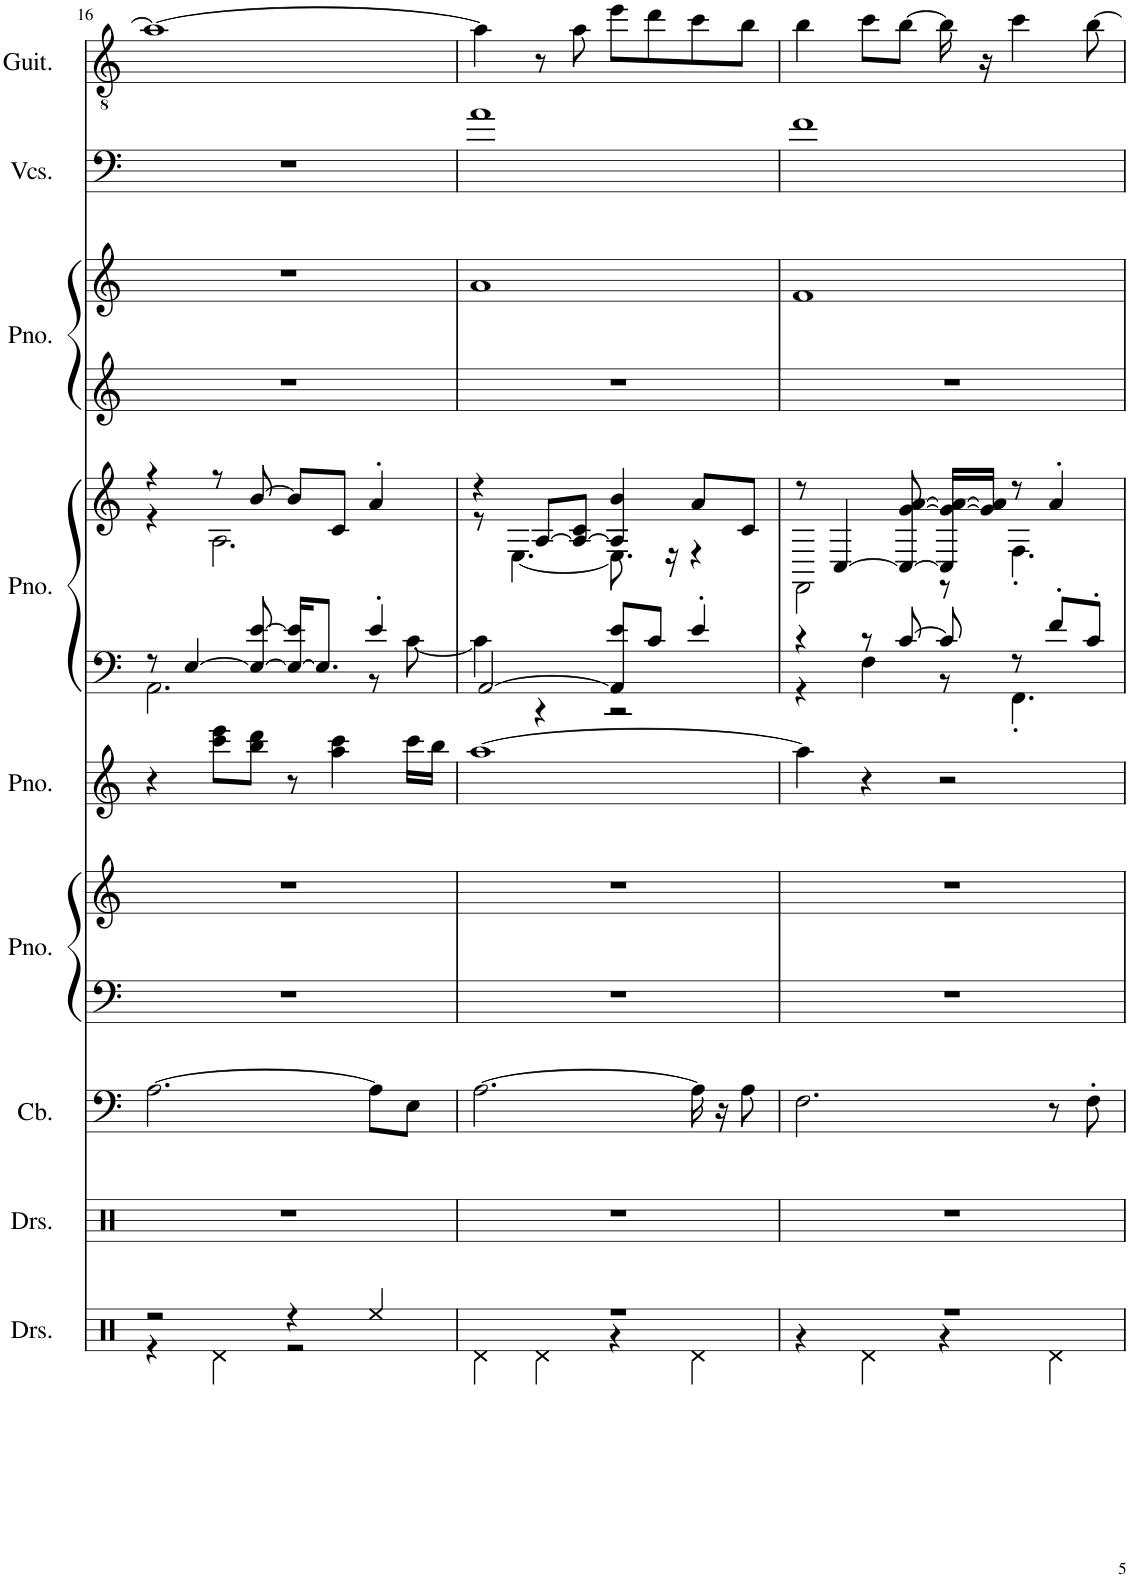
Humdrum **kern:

**kern	**kern	**kern	**kern	**kern	**kern	**kern	**kern	**kern	**kern	**kern	**kern
*part9	*part8	*part7	*part6	*part6	*part5	*part4	*part4	*part3	*part3	*part2	*part1
*staff12	*staff11	*staff10	*staff9	*staff8	*staff7	*staff6	*staff5	*staff4	*staff3	*staff2	*staff1
*I"Drumset	*I"Drumset	*I"Contrabass	*I"Piano	*	*I"Piano	*I"Piano	*	*I"Piano	*	*I"Violoncellos	*I"Classical Guitar
*I'Drs.	*I'Drs.	*I'Cb.	*I'Pno.	*	*I'Pno.	*I'Pno.	*	*I'Pno.	*	*I'Vcs.	*I'Guit.
!!LO:PB:g=z
*clefX	*clefX	*clefF4	*clefF4	*clefG2	*clefG2	*clefF4	*clefG2	*clefG2	*clefG2	*clefF4	*clefGv2
*	*	*Trd7c12	*	*	*	*	*	*	*	*	*
*k[]	*k[]	*k[]	*k[]	*k[]	*k[]	*k[]	*k[]	*k[]	*k[]	*k[]	*k[]
*M4/4	*M4/4	*M4/4	*M4/4	*M4/4	*M4/4	*M4/4	*M4/4	*M4/4	*M4/4	*M4/4	*M4/4
=16	=16	=16	=16	=16	=16	=16	=16	=16	=16	=16	=16
*^	*	*	*	*	*	*^	*^	*	*	*	*
2r	4r	1r	[2.A\	1r	1r	4r	8r	2.AA\	4r	4r	1r	1r	1r	1a_
.	.	.	.	.	.	.	[4E/	.	.	.	.	.	.	.
.	4Rd\	.	.	.	.	8ccc\ 8eee\L	.	.	8r	2.A\	.	.	.	.
.	.	.	.	.	.	8bb\ 8ddd\J	8E/_ [8e/	.	[8b/	.	.	.	.	.
4r	2r	.	.	.	.	8r	16E/_ 16e/]KL	.	8b/L]	.	.	.	.	.
.	.	.	.	.	.	.	8.E/J]	.	.	.	.	.	.	.
.	.	.	.	.	.	4aa\ 4ccc\	.	.	8c/J	.	.	.	.	.
4Ree/	.	.	8A\L]	.	.	.	4e'/	8r	4a'/	.	.	.	.	.
.	.	.	8E\J	.	.	16ccc\LL	.	[8c\	.	.	.	.	.	.
.	.	.	.	.	.	16bb\JJ	.	.	.	.	.	.	.	.
=17	=17	=17	=17	=17	=17	=17	=17	=17	=17	=17	=17	=17	=17	=17
1r	4Rd\	1r	[2.A\	1r	1r	[1aa	[2AA/	4c\]	4r	8r	1r	1a	1a	4a\]
.	.	.	.	.	.	.	.	.	.	[4.E\	.	.	.	.
.	4Rd\	.	.	.	.	.	.	4r	[8A/L	.	.	.	.	8r
.	.	.	.	.	.	.	.	.	8A/_ 8c/J	.	.	.	.	8a\
.	4r	.	.	.	.	.	8AA/] 8e/L	2r	4A/] 4b/	8.E\]	.	.	.	8ee\L
.	.	.	.	.	.	.	8c/J	.	.	.	.	.	.	8dd\
.	.	.	.	.	.	.	.	.	.	16r	.	.	.	.
.	4Rd\	.	16A\]	.	.	.	4e'/	.	8a/L	4r	.	.	.	8cc\
.	.	.	16r	.	.	.	.	.	.	.	.	.	.	.
.	.	.	8A\	.	.	.	.	.	8c/J	.	.	.	.	8b\J
=18	=18	=18	=18	=18	=18	=18	=18	=18	=18	=18	=18	=18	=18	=18
1r	4r	1r	2.F\	1r	1r	4aa\]	4r	4r	8r	2FF\	1r	1f	1f	4b\
.	.	.	.	.	.	.	.	.	[4C/	.	.	.	.	.
.	4Rd\	.	.	.	.	4r	8r	4F\	.	.	.	.	.	8cc\L
.	.	.	.	.	.	.	[8c/	.	8C/_ [8g/ [8a/	.	.	.	.	[8b\J
.	4r	.	.	.	.	2r	8c/]	8r	16C/] 16g/_ 16a/_LL	8r	.	.	.	16b\]
.	.	.	.	.	.	.	.	.	16g/] 16a/]JJ	.	.	.	.	16r
.	.	.	.	.	.	.	8r	4.FF'\	8r	4.F'\	.	.	.	4cc\
.	4Rd\	.	8r	.	.	.	8f'/L	.	4a'/	.	.	.	.	.
.	.	.	8F'\	.	.	.	8c'/J	.	.	.	.	.	.	[8b\
*	*	*	*	*	*	*	*v	*v	*	*	*	*	*	*
*v	*v	*	*	*	*	*	*	*v	*v	*	*	*	*
=	=	=	=	=	=	=	=	=	=	=	=
*-	*-	*-	*-	*-	*-	*-	*-	*-	*-	*-	*-
